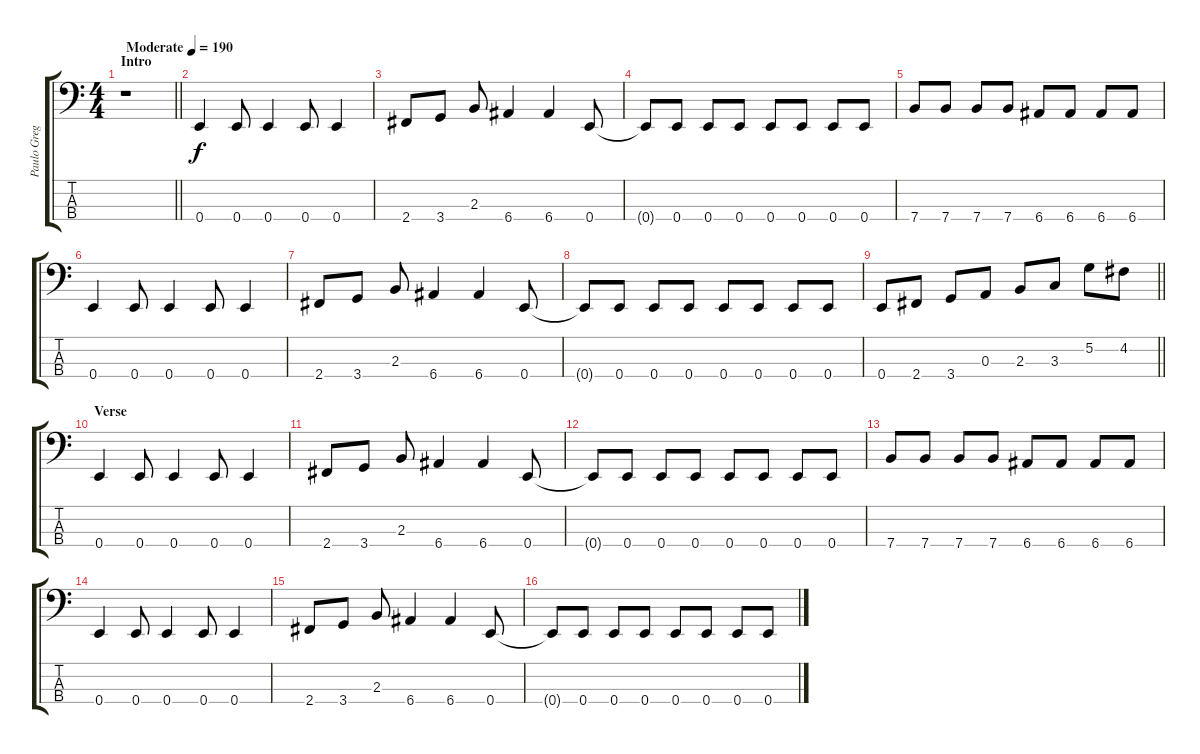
\track ("Paulo Gregoletto" "Paulo Greg") {instrument electricbasspick}
\staff {score tabs}
\tuning (G2 D2 A1 E1) {hide}
\ts (4 4)
\section ("" "Intro")
\tempo (190 "Moderate")
\clef f4
\barLineRight lightlight
\ks c
r.1{dy f instrument electricbasspick} |
0.4.4 0.4.8 0.4.4 0.4.8 0.4.4 |
2.4.8 3.4.8 2.3.8 6.4.4 6.4.4 0.4.8 |
0.4{t}.8 0.4.8 0.4.8 0.4.8 0.4.8 0.4.8 0.4.8 0.4.8 |
7.4.8 7.4.8 7.4.8 7.4.8 6.4.8 6.4.8 6.4.8 6.4.8 |
0.4.4 0.4.8 0.4.4 0.4.8 0.4.4 |
2.4.8 3.4.8 2.3.8 6.4.4 6.4.4 0.4.8 |
0.4{t}.8 0.4.8 0.4.8 0.4.8 0.4.8 0.4.8 0.4.8 0.4.8 |
\barLineRight lightlight
0.4.8 2.4.8 3.4.8 0.3.8 2.3.8 3.3.8 5.2.8 4.2.8 |
\section ("" "Verse")
0.4.4 0.4.8 0.4.4 0.4.8 0.4.4 |
2.4.8 3.4.8 2.3.8 6.4.4 6.4.4 0.4.8 |
0.4{t}.8 0.4.8 0.4.8 0.4.8 0.4.8 0.4.8 0.4.8 0.4.8 |
7.4.8 7.4.8 7.4.8 7.4.8 6.4.8 6.4.8 6.4.8 6.4.8 |
0.4.4 0.4.8 0.4.4 0.4.8 0.4.4 |
2.4.8 3.4.8 2.3.8 6.4.4 6.4.4 0.4.8 |
0.4{t}.8 0.4.8 0.4.8 0.4.8 0.4.8 0.4.8 0.4.8 0.4.8
